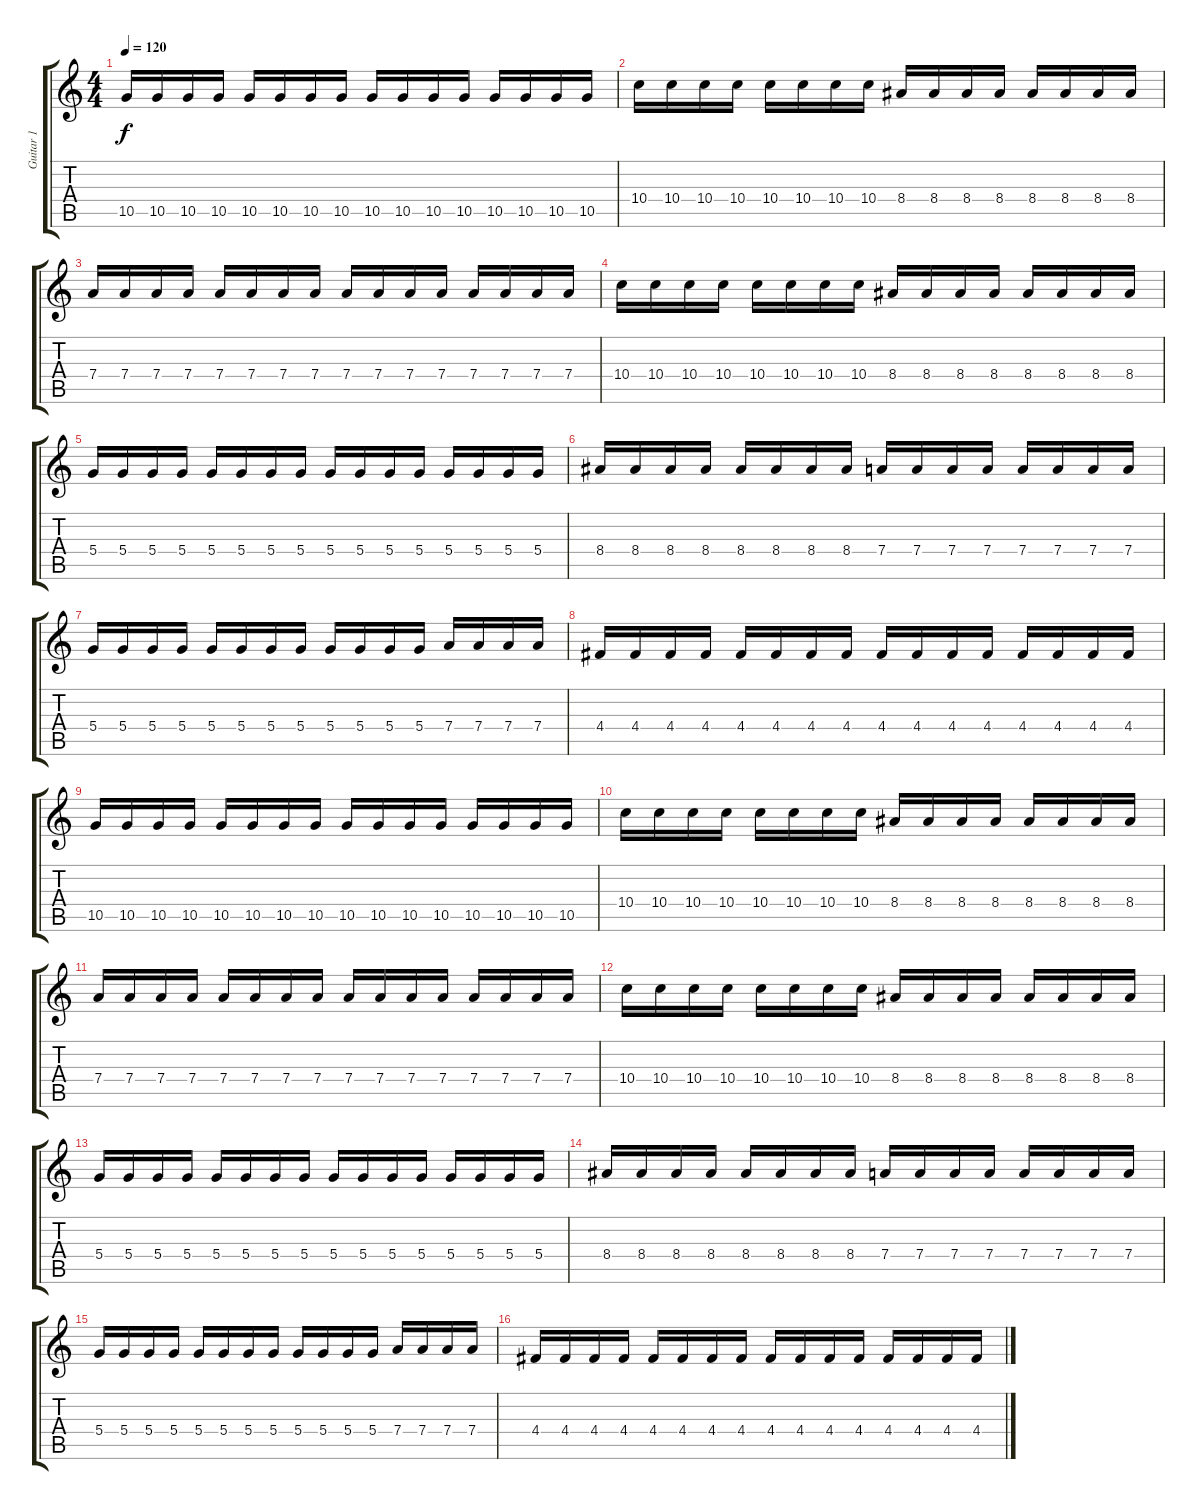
\track ("Guitar 1" "Guitar 1") {instrument distortionguitar}
\staff {score tabs}
\tuning (E4 B3 G3 D3 A2 E2) {hide}
\ts (4 4)
\tempo 120
\clef g2
\ks c
10.5.16{dy f} 10.5.16 10.5.16 10.5.16 10.5.16 10.5.16 10.5.16 10.5.16 10.5.16 10.5.16 10.5.16 10.5.16 10.5.16 10.5.16 10.5.16 10.5.16 |
10.4.16{volume 13} 10.4.16 10.4.16 10.4.16 10.4.16 10.4.16 10.4.16 10.4.16 8.4.16 8.4.16 8.4.16 8.4.16 8.4.16 8.4.16 8.4.16 8.4.16 |
7.4.16{volume 12} 7.4.16 7.4.16 7.4.16 7.4.16 7.4.16 7.4.16 7.4.16 7.4.16 7.4.16 7.4.16 7.4.16 7.4.16 7.4.16 7.4.16 7.4.16 |
10.4.16{volume 11} 10.4.16 10.4.16 10.4.16 10.4.16 10.4.16 10.4.16 10.4.16 8.4.16 8.4.16 8.4.16 8.4.16 8.4.16 8.4.16 8.4.16 8.4.16 |
5.4.16{volume 10} 5.4.16 5.4.16 5.4.16 5.4.16 5.4.16 5.4.16 5.4.16 5.4.16 5.4.16 5.4.16 5.4.16 5.4.16 5.4.16 5.4.16 5.4.16 |
8.4.16{volume 9} 8.4.16 8.4.16 8.4.16 8.4.16 8.4.16 8.4.16 8.4.16 7.4.16 7.4.16 7.4.16 7.4.16 7.4.16 7.4.16 7.4.16 7.4.16 |
5.4.16{volume 8} 5.4.16 5.4.16 5.4.16 5.4.16 5.4.16 5.4.16 5.4.16 5.4.16 5.4.16 5.4.16 5.4.16 7.4.16 7.4.16 7.4.16 7.4.16 |
4.4.16{volume 7} 4.4.16 4.4.16 4.4.16 4.4.16 4.4.16 4.4.16 4.4.16 4.4.16 4.4.16 4.4.16 4.4.16 4.4.16 4.4.16 4.4.16 4.4.16 |
10.5.16{volume 6} 10.5.16 10.5.16 10.5.16 10.5.16 10.5.16 10.5.16 10.5.16 10.5.16 10.5.16 10.5.16 10.5.16 10.5.16 10.5.16 10.5.16 10.5.16 |
10.4.16{volume 5} 10.4.16 10.4.16 10.4.16 10.4.16 10.4.16 10.4.16 10.4.16 8.4.16 8.4.16 8.4.16 8.4.16 8.4.16 8.4.16 8.4.16 8.4.16 |
7.4.16{volume 4} 7.4.16 7.4.16 7.4.16 7.4.16 7.4.16 7.4.16 7.4.16 7.4.16 7.4.16 7.4.16 7.4.16 7.4.16 7.4.16 7.4.16 7.4.16 |
10.4.16{volume 3} 10.4.16 10.4.16 10.4.16 10.4.16 10.4.16 10.4.16 10.4.16 8.4.16 8.4.16 8.4.16 8.4.16 8.4.16 8.4.16 8.4.16 8.4.16 |
5.4.16{volume 2} 5.4.16 5.4.16 5.4.16 5.4.16 5.4.16 5.4.16 5.4.16 5.4.16 5.4.16 5.4.16 5.4.16 5.4.16 5.4.16 5.4.16 5.4.16 |
8.4.16{volume 1} 8.4.16 8.4.16 8.4.16 8.4.16 8.4.16 8.4.16 8.4.16 7.4.16 7.4.16 7.4.16 7.4.16 7.4.16 7.4.16 7.4.16 7.4.16 |
5.4.16{volume 0} 5.4.16 5.4.16 5.4.16 5.4.16 5.4.16 5.4.16 5.4.16 5.4.16 5.4.16 5.4.16 5.4.16 7.4.16 7.4.16 7.4.16 7.4.16 |
4.4.16{volume 0} 4.4.16 4.4.16 4.4.16 4.4.16 4.4.16 4.4.16 4.4.16 4.4.16 4.4.16 4.4.16 4.4.16 4.4.16 4.4.16 4.4.16 4.4.16
